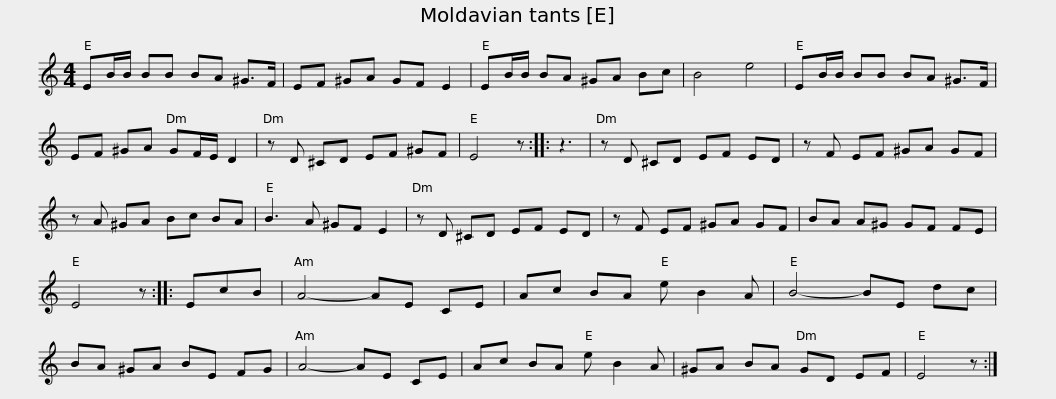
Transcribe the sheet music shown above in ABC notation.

X:1
L:1/8
M:4/4
I:linebreak $
K:C
V:1 treble
V:1
 EB/B/ BB BA ^G>F | EF ^GA GF E2 | EB/B/ BA ^GA Bc | B4 e4 | EB/B/ BB BA ^G>F |$ %5
 EF ^GA GF/E/ D2 | z D ^CD EF ^GF | E4 z :: z3 | z D ^CD EF ED | %10
 z F EF ^GA GF |$ z A ^GA Bc BA | B3 A ^GF E2 | z D ^CD EF ED | z F EF ^GA GF | %15
 BA A^G GF FE | E4 z ::$ EcB | A4- AE CE | Ac BA e B2 A | %20
 B4- BE dc | BA ^GA BE FG | A4- AE CE | Ac BA e B2 A |$ ^GA BA GD EF | %25
 E4 z :| %26
